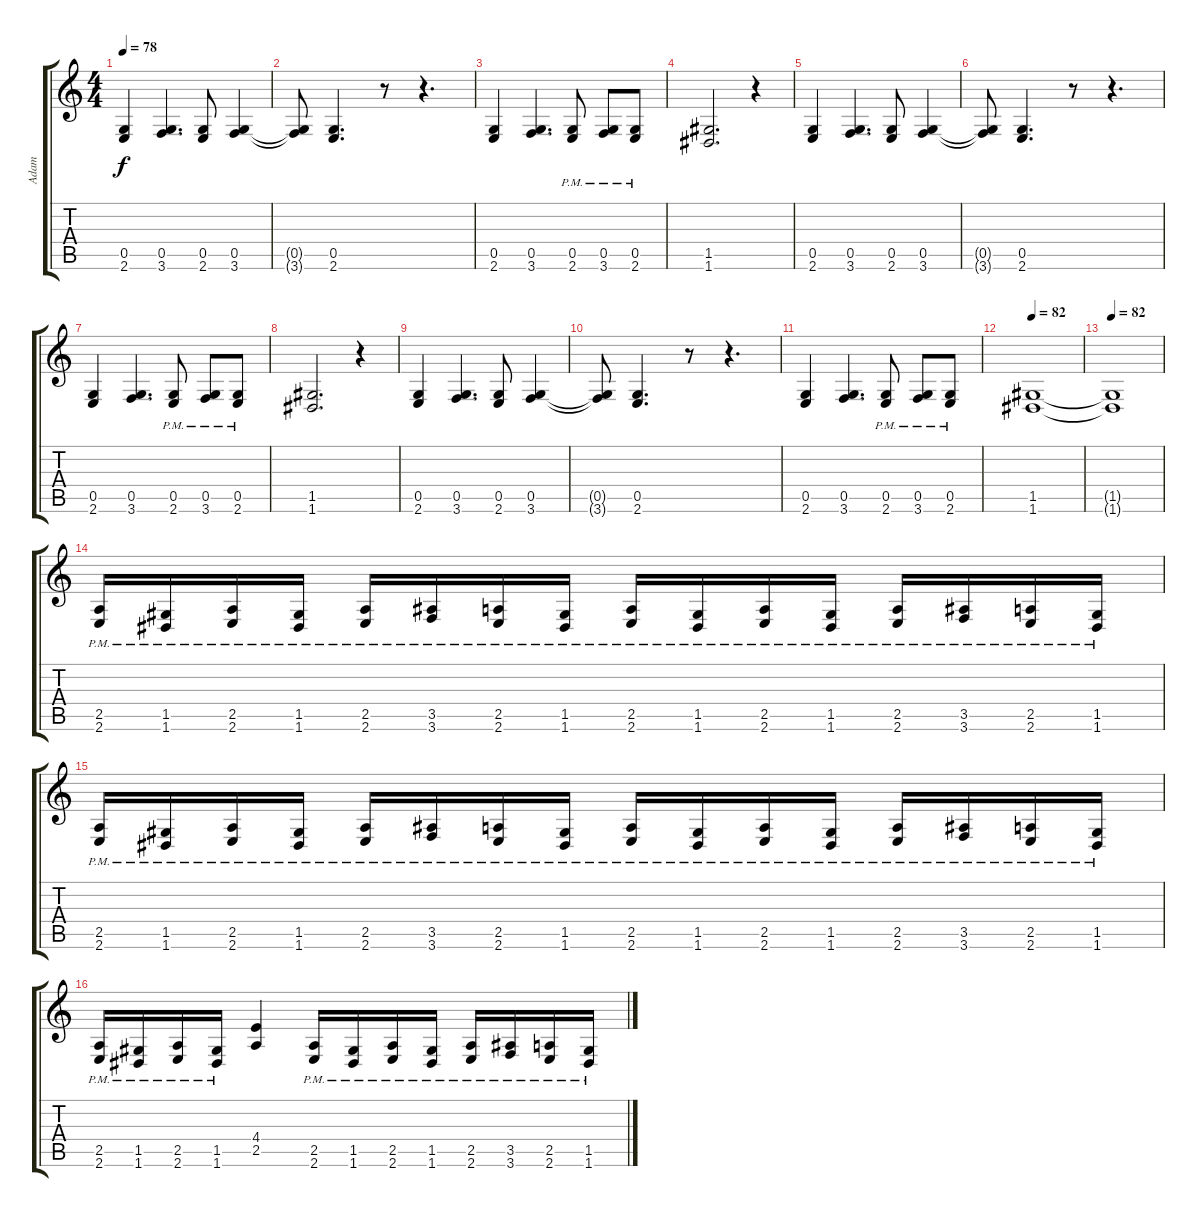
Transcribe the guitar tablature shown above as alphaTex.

\track ("Adam" "Adam") {instrument overdrivenguitar}
\staff {score tabs}
\tuning (D4 A3 F3 C3 G2 D2) {hide}
\ts (4 4)
\tempo 78
\clef g2
\ks c
(0.5 2.6).4{dy f} (0.5 3.6).4{d} (0.5 2.6).8 (0.5 3.6).4 |
(0.5{t} 3.6{t}).8 (0.5 2.6).4{d} r.8 r.4{d} |
(0.5 2.6).4 (0.5 3.6).4{d} (0.5{pm} 2.6{pm}).8 (0.5{pm} 3.6{pm}).8 (0.5{pm} 2.6{pm}).8 |
(1.5 1.6).2{d} r.4 |
(0.5 2.6).4 (0.5 3.6).4{d} (0.5 2.6).8 (0.5 3.6).4 |
(0.5{t} 3.6{t}).8 (0.5 2.6).4{d} r.8 r.4{d} |
(0.5 2.6).4 (0.5 3.6).4{d} (0.5{pm} 2.6{pm}).8 (0.5{pm} 3.6{pm}).8 (0.5{pm} 2.6{pm}).8 |
(1.5 1.6).2{d} r.4 |
(0.5 2.6).4 (0.5 3.6).4{d} (0.5 2.6).8 (0.5 3.6).4 |
(0.5{t} 3.6{t}).8 (0.5 2.6).4{d} r.8 r.4{d} |
(0.5 2.6).4 (0.5 3.6).4{d} (0.5{pm} 2.6{pm}).8 (0.5{pm} 3.6{pm}).8 (0.5{pm} 2.6{pm}).8 |
\tempo 82
(1.5 1.6).1{volume 9 balance 0} |
\tempo 82
(1.5{t} 1.6{t}).1 |
(2.5{pm} 2.6{pm}).16{volume 11 balance 8} (1.5{pm} 1.6{pm}).16 (2.5{pm} 2.6{pm}).16 (1.5{pm} 1.6{pm}).16 (2.5{pm} 2.6{pm}).16 (3.5{pm} 3.6{pm}).16 (2.5{pm} 2.6{pm}).16 (1.5 1.6{pm}).16 (2.5 2.6{pm}).16 (1.5 1.6{pm}).16 (2.5 2.6{pm}).16 (1.5 1.6{pm}).16 (2.5 2.6{pm}).16 (3.5 3.6{pm}).16 (2.5 2.6{pm}).16 (1.5 1.6{pm}).16 |
(2.5{pm} 2.6{pm}).16 (1.5{pm} 1.6{pm}).16 (2.5{pm} 2.6{pm}).16 (1.5{pm} 1.6{pm}).16 (2.5{pm} 2.6{pm}).16 (3.5{pm} 3.6{pm}).16 (2.5{pm} 2.6{pm}).16 (1.5 1.6{pm}).16 (2.5 2.6{pm}).16 (1.5 1.6{pm}).16 (2.5 2.6{pm}).16 (1.5 1.6{pm}).16 (2.5 2.6{pm}).16 (3.5 3.6{pm}).16 (2.5 2.6{pm}).16 (1.5 1.6{pm}).16 |
(2.5{pm} 2.6{pm}).16 (1.5{pm} 1.6{pm}).16 (2.5{pm} 2.6{pm}).16 (1.5{pm} 1.6{pm}).16 (4.4 2.5).4 (2.5{pm} 2.6{pm}).16 (1.5{pm} 1.6{pm}).16 (2.5{pm} 2.6{pm}).16 (1.5{pm} 1.6{pm}).16 (2.5{pm} 2.6{pm}).16 (3.5{pm} 3.6{pm}).16 (2.5{pm} 2.6{pm}).16 (1.5{pm} 1.6{pm}).16
